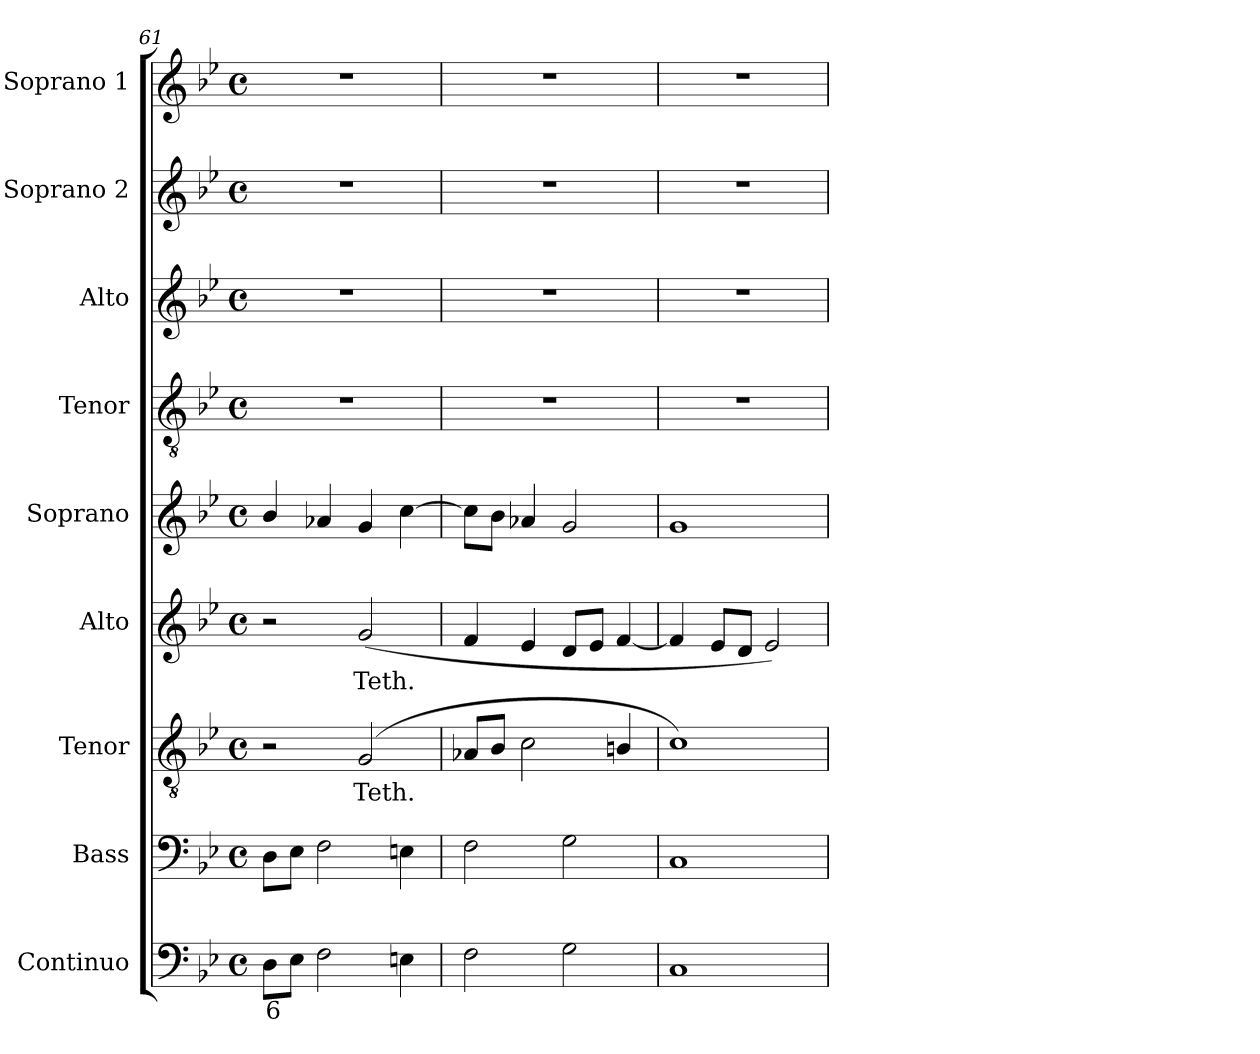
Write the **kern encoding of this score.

**kern	**text	**kern	**kern	**text	**kern	**text	**kern	**kern	**kern	**kern	**kern
*part9	*part9	*part8	*part7	*part7	*part6	*part6	*part5	*part4	*part3	*part2	*part1
*staff9	*staff9	*staff8	*staff7	*staff7	*staff6	*staff6	*staff5	*staff4	*staff3	*staff2	*staff1
*I"Continuo	*	*I"Bass	*I"Tenor	*	*I"Alto	*	*I"Soprano	*I"Tenor	*I"Alto	*I"Soprano 2	*I"Soprano 1
*I'Cont.	*	*I'B.	*I'T.	*	*I'A.	*	*I'S.	*I'T.	*I'A.	*I'S2.	*I'S1.
*clefF4	*	*clefF4	*clefGv2	*	*clefG2	*	*clefG2	*clefGv2	*clefG2	*clefG2	*clefG2
*	*	*	*ITrd7c12	*	*	*	*	*ITrd7c12	*	*	*
*k[b-e-]	*	*k[b-e-]	*k[b-e-]	*	*k[b-e-]	*	*k[b-e-]	*k[b-e-]	*k[b-e-]	*k[b-e-]	*k[b-e-]
*B-:	*	*B-:	*B-:	*	*B-:	*	*B-:	*B-:	*B-:	*B-:	*B-:
*M4/4	*	*M4/4	*M4/4	*	*M4/4	*	*M4/4	*M4/4	*M4/4	*M4/4	*M4/4
*met(c)	*	*met(c)	*met(c)	*	*met(c)	*	*met(c)	*met(c)	*met(c)	*met(c)	*met(c)
=61	=61	=61	=61	=61	=61	=61	=61	=61	=61	=61	=61
!	!LO:LY:b:color=#000000	!	!	!	!	!	!	!	!	!	!
8Di\L	6	8Di\L	2r	.	2r	.	4b-i/	1r	1r	1r	1r
8E-i\J	.	8E-i\J	.	.	.	.	.	.	.	.	.
2Fi\	.	2Fi\	.	.	.	.	4a-Xi/	.	.	.	.
!	!	!	!	!LO:LY:b:color=#000000	!	!	!	!	!	!	!
!	!	!	!	!	!	!LO:LY:b:color=#000000	!	!	!	!	!
.	.	.	(2GGi/	Teth.	(2gi/	Teth.	4gi/	.	.	.	.
4Eni\	.	4Eni\	.	.	.	.	[>4cci\	.	.	.	.
=62	=62	=62	=62	=62	=62	=62	=62	=62	=62	=62	=62
2Fi\	.	2Fi\	8AA-i/L	.	4fi/	.	8cci\L]	1r	1r	1r	1r
.	.	.	8BB-i/J	.	.	.	8b-i\J	.	.	.	.
.	.	.	2Ci\	.	4e-i/	.	4a-Xi/	.	.	.	.
2Gi\	.	2Gi\	.	.	8di/L	.	2gi/	.	.	.	.
.	.	.	.	.	8e-i/J	.	.	.	.	.	.
.	.	.	4BBni/	.	[<4fi/	.	.	.	.	.	.
=63	=63	=63	=63	=63	=63	=63	=63	=63	=63	=63	=63
1Ci	.	1Ci	1Ci)	.	4fi/]	.	1gi	1r	1r	1r	1r
.	.	.	.	.	8e-i/L	.	.	.	.	.	.
.	.	.	.	.	8di/J	.	.	.	.	.	.
.	.	.	.	.	2e-i/)	.	.	.	.	.	.
=	=	=	=	=	=	=	=	=	=	=	=
*-	*-	*-	*-	*-	*-	*-	*-	*-	*-	*-	*-
